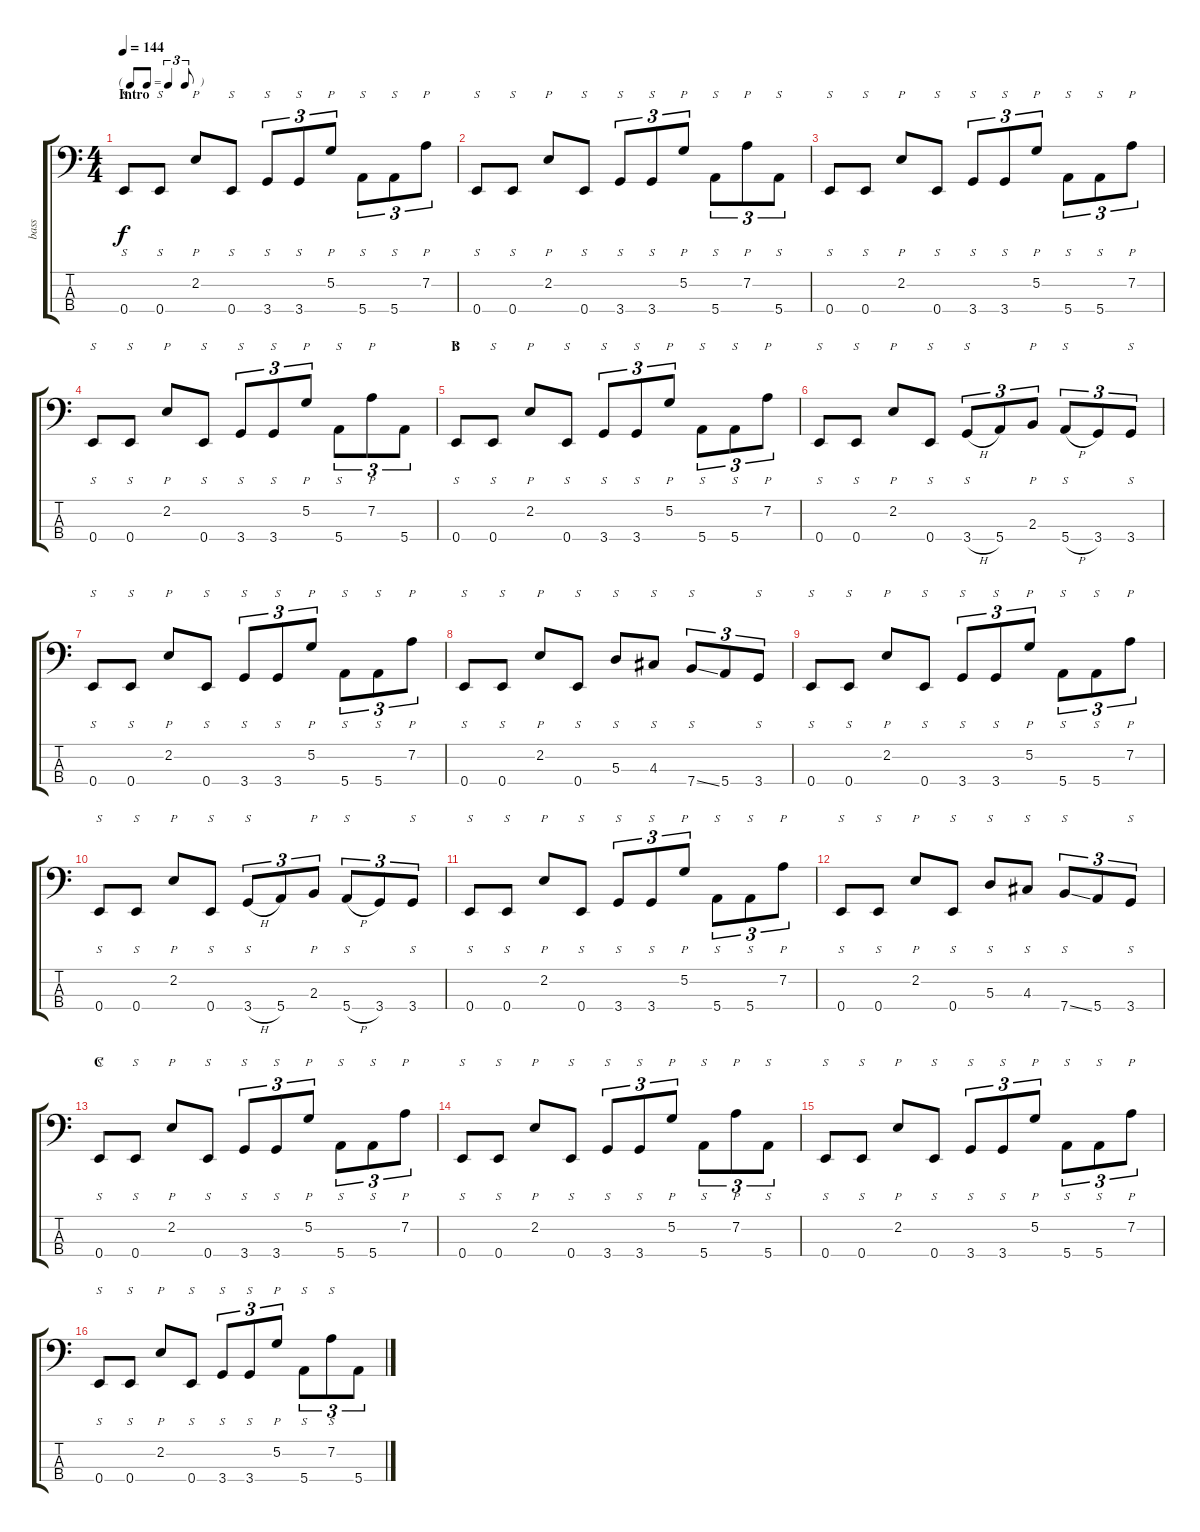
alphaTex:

\track ("bass" "bass") {instrument slapbass1}
\staff {score tabs}
\tuning (G2 D2 A1 E1) {hide}
\ts (4 4)
\tf triplet8th
\section ("" "Intro")
\tempo 144
\clef f4
\ks c
0.4.8{s dy f instrument slapbass1} 0.4.8{s} 2.2.8{p} 0.4.8{s} 3.4.8{s tu (3 2)} 3.4.8{s tu (3 2)} 5.2.8{p tu (3 2)} 5.4.8{s tu (3 2)} 5.4.8{s tu (3 2)} 7.2.8{p tu (3 2)} |
0.4.8{s} 0.4.8{s} 2.2.8{p} 0.4.8{s} 3.4.8{s tu (3 2)} 3.4.8{s tu (3 2)} 5.2.8{p tu (3 2)} 5.4.8{s tu (3 2)} 7.2.8{p tu (3 2)} 5.4.8{s tu (3 2)} |
0.4.8{s} 0.4.8{s} 2.2.8{p} 0.4.8{s} 3.4.8{s tu (3 2)} 3.4.8{s tu (3 2)} 5.2.8{p tu (3 2)} 5.4.8{s tu (3 2)} 5.4.8{s tu (3 2)} 7.2.8{p tu (3 2)} |
0.4.8{s} 0.4.8{s} 2.2.8{p} 0.4.8{s} 3.4.8{s tu (3 2)} 3.4.8{s tu (3 2)} 5.2.8{p tu (3 2)} 5.4.8{s tu (3 2)} 7.2.8{p tu (3 2)} 5.4.8{tu (3 2)} |
\section ("" "B")
0.4.8{s} 0.4.8{s} 2.2.8{p} 0.4.8{s} 3.4.8{s tu (3 2)} 3.4.8{s tu (3 2)} 5.2.8{p tu (3 2)} 5.4.8{s tu (3 2)} 5.4.8{s tu (3 2)} 7.2.8{p tu (3 2)} |
0.4.8{s} 0.4.8{s} 2.2.8{p} 0.4.8{s} 3.4{h}.8{s tu (3 2)} 5.4.8{tu (3 2)} 2.3.8{p tu (3 2)} 5.4{h}.8{s tu (3 2)} 3.4.8{tu (3 2)} 3.4.8{s tu (3 2)} |
0.4.8{s} 0.4.8{s} 2.2.8{p} 0.4.8{s} 3.4.8{s tu (3 2)} 3.4.8{s tu (3 2)} 5.2.8{p tu (3 2)} 5.4.8{s tu (3 2)} 5.4.8{s tu (3 2)} 7.2.8{p tu (3 2)} |
0.4.8{s} 0.4.8{s} 2.2.8{p} 0.4.8{s} 5.3.8{s} 4.3.8{s} 7.4{ss}.8{s tu (3 2)} 5.4.8{tu (3 2)} 3.4.8{s tu (3 2)} |
0.4.8{s} 0.4.8{s} 2.2.8{p} 0.4.8{s} 3.4.8{s tu (3 2)} 3.4.8{s tu (3 2)} 5.2.8{p tu (3 2)} 5.4.8{s tu (3 2)} 5.4.8{s tu (3 2)} 7.2.8{p tu (3 2)} |
0.4.8{s} 0.4.8{s} 2.2.8{p} 0.4.8{s} 3.4{h}.8{s tu (3 2)} 5.4.8{tu (3 2)} 2.3.8{p tu (3 2)} 5.4{h}.8{s tu (3 2)} 3.4.8{tu (3 2)} 3.4.8{s tu (3 2)} |
0.4.8{s} 0.4.8{s} 2.2.8{p} 0.4.8{s} 3.4.8{s tu (3 2)} 3.4.8{s tu (3 2)} 5.2.8{p tu (3 2)} 5.4.8{s tu (3 2)} 5.4.8{s tu (3 2)} 7.2.8{p tu (3 2)} |
0.4.8{s} 0.4.8{s} 2.2.8{p} 0.4.8{s} 5.3.8{s} 4.3.8{s} 7.4{ss}.8{s tu (3 2)} 5.4.8{tu (3 2)} 3.4.8{s tu (3 2)} |
\section ("" "C")
0.4.8{s} 0.4.8{s} 2.2.8{p} 0.4.8{s} 3.4.8{s tu (3 2)} 3.4.8{s tu (3 2)} 5.2.8{p tu (3 2)} 5.4.8{s tu (3 2)} 5.4.8{s tu (3 2)} 7.2.8{p tu (3 2)} |
0.4.8{s} 0.4.8{s} 2.2.8{p} 0.4.8{s} 3.4.8{s tu (3 2)} 3.4.8{s tu (3 2)} 5.2.8{p tu (3 2)} 5.4.8{s tu (3 2)} 7.2.8{p tu (3 2)} 5.4.8{s tu (3 2)} |
0.4.8{s} 0.4.8{s} 2.2.8{p} 0.4.8{s} 3.4.8{s tu (3 2)} 3.4.8{s tu (3 2)} 5.2.8{p tu (3 2)} 5.4.8{s tu (3 2)} 5.4.8{s tu (3 2)} 7.2.8{p tu (3 2)} |
0.4.8{s} 0.4.8{s} 2.2.8{p} 0.4.8{s} 3.4.8{s tu (3 2)} 3.4.8{s tu (3 2)} 5.2.8{p tu (3 2)} 5.4.8{s tu (3 2)} 7.2.8{s tu (3 2)} 5.4.8{tu (3 2)}
